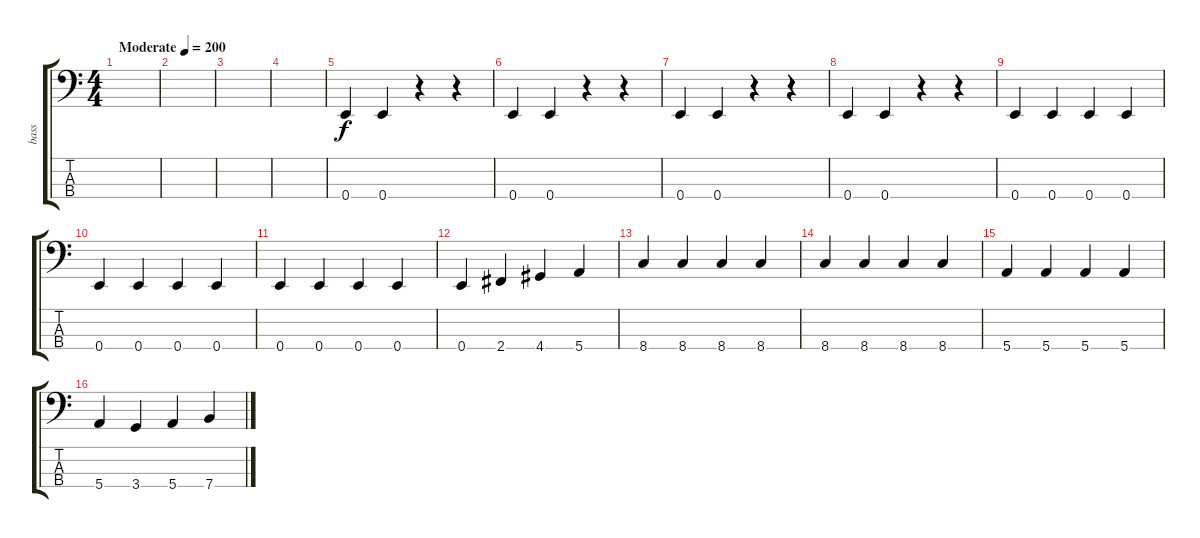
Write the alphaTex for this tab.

\track ("bass" "bass") {instrument electricbasspick}
\staff {score tabs}
\tuning (G2 D2 A1 E1) {hide}
\ts (4 4)
\tempo (200 "Moderate")
\clef f4
\ks c
|
|
|
|
0.4.4 0.4.4 r.4 r.4 |
0.4.4 0.4.4 r.4 r.4 |
0.4.4 0.4.4 r.4 r.4 |
0.4.4 0.4.4 r.4 r.4 |
0.4.4 0.4.4 0.4.4 0.4.4 |
0.4.4 0.4.4 0.4.4 0.4.4 |
0.4.4 0.4.4 0.4.4 0.4.4 |
0.4.4 2.4.4 4.4.4 5.4.4 |
8.4.4 8.4.4 8.4.4 8.4.4 |
8.4.4 8.4.4 8.4.4 8.4.4 |
5.4.4 5.4.4 5.4.4 5.4.4 |
5.4.4 3.4.4 5.4.4 7.4.4
